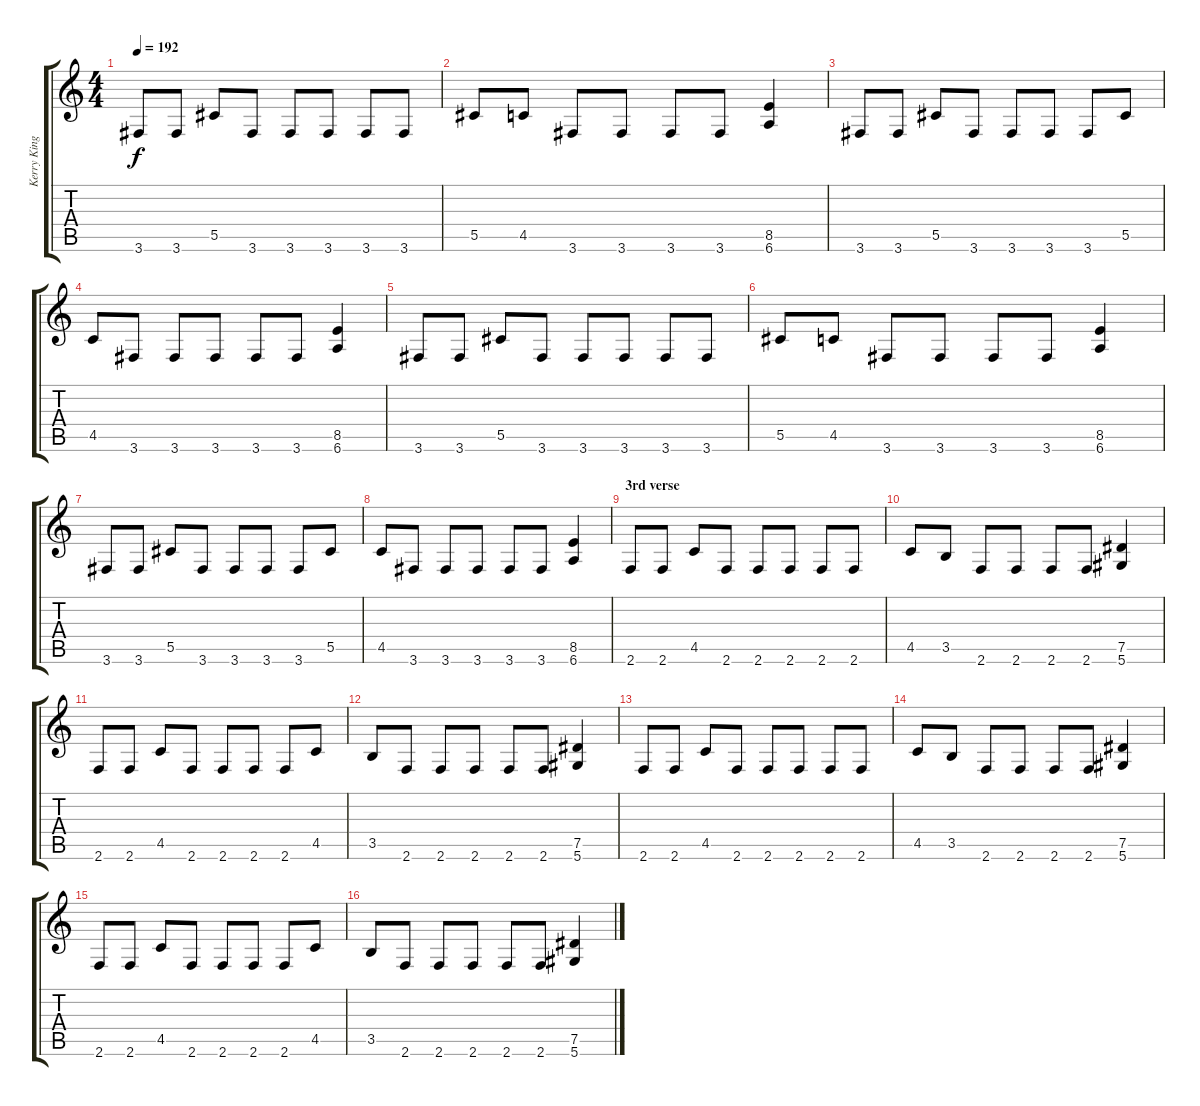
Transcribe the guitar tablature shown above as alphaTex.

\track ("Kerry King" "Kerry King") {instrument distortionguitar}
\staff {score tabs}
\tuning (Eb4 Bb3 Gb3 Db3 Ab2 Eb2) {hide}
\ts (4 4)
\tempo 192
\clef g2
\ks c
3.6.8{dy f balance 8} 3.6.8 5.5.8 3.6.8 3.6.8 3.6.8 3.6.8 3.6.8 |
5.5.8 4.5.8 3.6.8 3.6.8 3.6.8 3.6.8 (8.5 6.6).4 |
3.6.8 3.6.8 5.5.8 3.6.8 3.6.8 3.6.8 3.6.8 5.5.8 |
4.5.8 3.6.8 3.6.8 3.6.8 3.6.8 3.6.8 (8.5 6.6).4 |
3.6.8{balance 8} 3.6.8 5.5.8 3.6.8 3.6.8 3.6.8 3.6.8 3.6.8 |
5.5.8 4.5.8 3.6.8 3.6.8 3.6.8 3.6.8 (8.5 6.6).4 |
3.6.8 3.6.8 5.5.8 3.6.8 3.6.8 3.6.8 3.6.8 5.5.8 |
4.5.8 3.6.8 3.6.8 3.6.8 3.6.8 3.6.8 (8.5 6.6).4 |
\section ("" "3rd verse")
2.6.8{balance 0} 2.6.8 4.5.8 2.6.8 2.6.8 2.6.8 2.6.8 2.6.8 |
4.5.8 3.5.8 2.6.8 2.6.8 2.6.8 2.6.8 (7.5 5.6).4 |
2.6.8 2.6.8 4.5.8 2.6.8 2.6.8 2.6.8 2.6.8 4.5.8 |
3.5.8 2.6.8 2.6.8 2.6.8 2.6.8 2.6.8 (7.5 5.6).4 |
2.6.8 2.6.8 4.5.8 2.6.8 2.6.8 2.6.8 2.6.8 2.6.8 |
4.5.8 3.5.8 2.6.8 2.6.8 2.6.8 2.6.8 (7.5 5.6).4 |
2.6.8 2.6.8 4.5.8 2.6.8 2.6.8 2.6.8 2.6.8 4.5.8 |
3.5.8 2.6.8 2.6.8 2.6.8 2.6.8 2.6.8 (7.5 5.6).4
